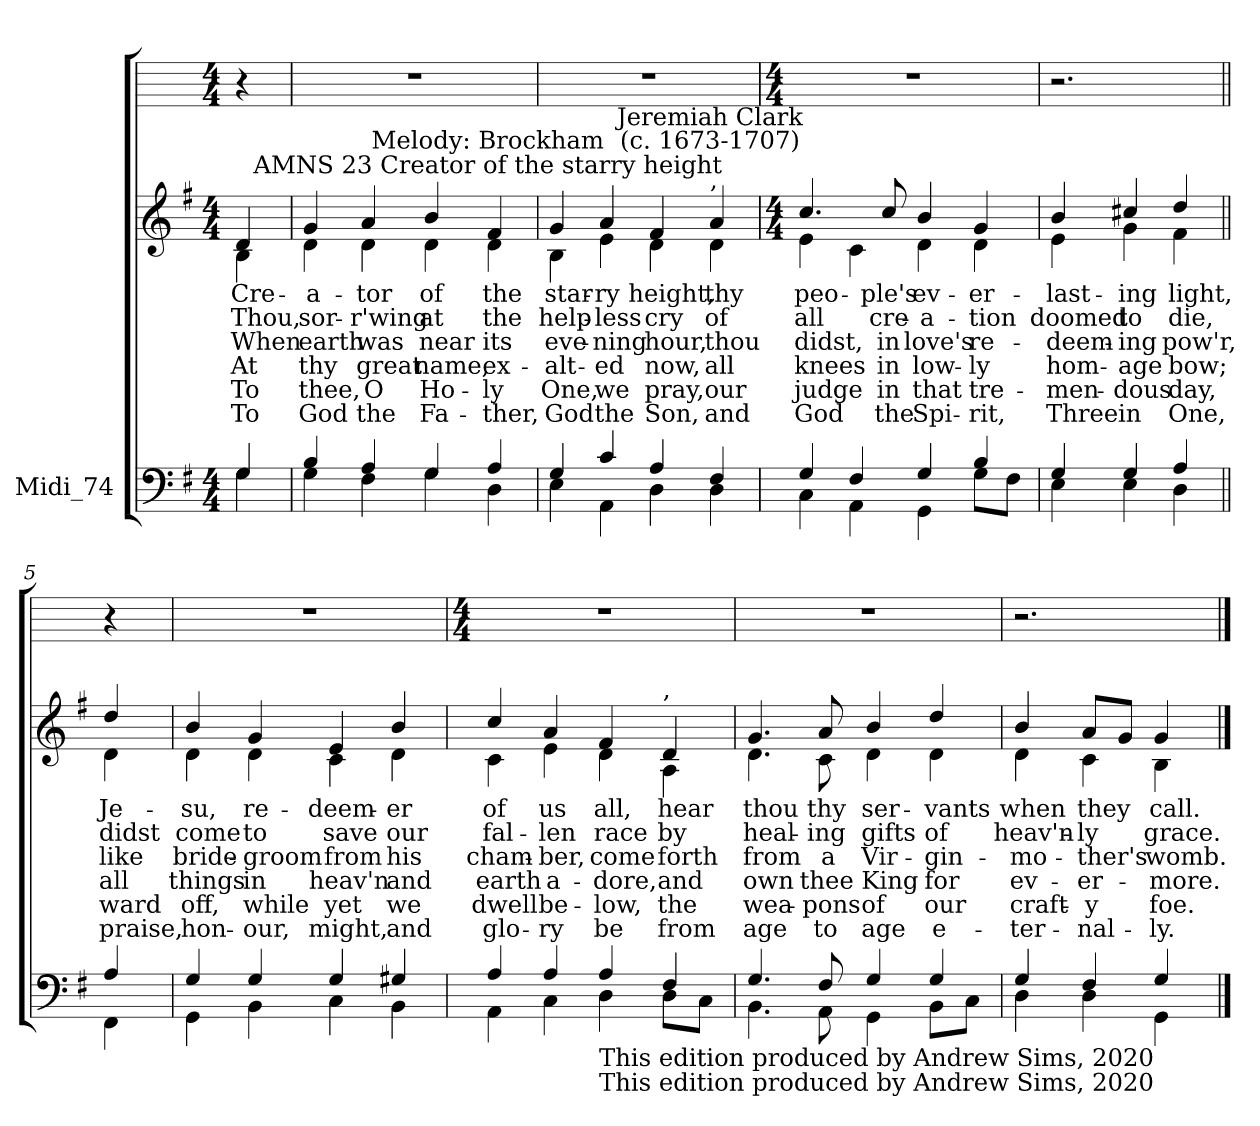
**kern	**kern	**text	**text	**text	**text	**text	**text	**kern
*part3	*part2	*part2	*part2	*part2	*part2	*part2	*part2	*part1
*staff3	*staff2	*staff2	*staff2	*staff2	*staff2	*staff2	*staff2	*staff1
*I"Midi_74	*	*	*	*	*	*	*	*
*clefF4	*clefG2	*	*	*	*	*	*	*
*k[f#]	*k[f#]	*	*	*	*	*	*	*
*G:	*G:	*	*	*	*	*	*	*
*M4/4	*M4/4	*	*	*	*	*	*	*M4/4
=	=	=	=	=	=	=	=	=
*^	*	*	*	*	*	*	*	*
!	!	!LO:TX:a:cj:t=Latin, tr.\nJ. M. Neale (1818-1866)	!	!	!	!	!	!	!
!	!	!	!LO:LY:b	!LO:LY:b	!LO:LY:b	!LO:LY:b	!LO:LY:b	!LO:LY:b	!
*	*	*^	*	*	*	*	*	*	*
4G/	4G\	4d/	4B\	Cre-	-Thou,	When	At	To	To	4r
=1	=1	=1	=1	=1	=1	=1	=1	=1	=1	=1
!	!	!	!	!LO:LY:b	!LO:LY:b	!LO:LY:b	!LO:LY:b	!LO:LY:b	!LO:LY:b	!
4B/	4G\	4g/	4d\	a-	-sor-	-earth	thy	thee,	God	1r
!	!	!	!	!LO:LY:b	!LO:LY:b	!LO:LY:b	!LO:LY:b	!LO:LY:b	!LO:LY:b	!
4A/	4F#\	4a/	4d\	tor	r'wing	was	great	O	the	.
!	!	!	!	!LO:LY:b	!LO:LY:b	!LO:LY:b	!LO:LY:b	!LO:LY:b	!LO:LY:b	!
4G/	4G\	4b/	4d\	of	at	near	name,	Ho-	-Fa-	.
!	!	!LO:TX:a:cj:t=AMNS 23 Creator of the starry height	!	!	!	!	!	!	!	!
!	!	!LO:TX:a:cj:t=Melody&colon; Brockham	!	!	!	!	!	!	!	!
!	!	!	!	!LO:LY:b	!LO:LY:b	!LO:LY:b	!LO:LY:b	!LO:LY:b	!LO:LY:b	!
4A/	4D\	4f#/	4d\	-the	the	its	ex-	-ly	ther,	.
=2	=2	=2	=2	=2	=2	=2	=2	=2	=2	=2
!	!	!	!	!LO:LY:b	!LO:LY:b	!LO:LY:b	!LO:LY:b	!LO:LY:b	!LO:LY:b	!
4G/	4E\	4g/	4B\	star-	-help-	-eve-	-alt-	-One,	God	1r
!	!	!	!	!LO:LY:b	!LO:LY:b	!LO:LY:b	!LO:LY:b	!LO:LY:b	!LO:LY:b	!
4c/	4AA\	4a/	4e\	ry	less	ning	ed	we	the	.
!	!	!	!	!LO:LY:b	!LO:LY:b	!LO:LY:b	!LO:LY:b	!LO:LY:b	!LO:LY:b	!
4A/	4D\	4f#/	4d\	height,	cry	hour,	now,	pray,	Son,	.
!	!	!LO:TX:a:t=,	!	!	!	!	!	!	!	!
!	!	!LO:TX:a:cj:t=Jeremiah Clark\n(c. 1673-1707)	!	!	!	!	!	!	!	!
!	!	!	!	!LO:LY:b	!LO:LY:b	!LO:LY:b	!LO:LY:b	!LO:LY:b	!LO:LY:b	!
4F#/	4D\	4a/	4d\	thy	of	thou	all	our	and	.
!!LO:LB:g=z
=3	=3	=3	=3	=3	=3	=3	=3	=3	=3	=3
*	*	*M4/4	*	*	*	*	*	*	*	*M4/4
!	!	!	!	!LO:LY:b	!LO:LY:b	!LO:LY:b	!LO:LY:b	!LO:LY:b	!LO:LY:b	!
4G/	4C\	4.cc/	4e\	peo-	-all	didst,	knees	judge	God	1r
4F#/	4AA\	.	4c\	.	.	.	.	.	.	.
!	!	!	!	!LO:LY:b	!LO:LY:b	!LO:LY:b	!LO:LY:b	!LO:LY:b	!LO:LY:b	!
.	.	8cc/	.	ple's	cre-	-in	in	in	the	.
!	!	!	!	!LO:LY:b	!LO:LY:b	!LO:LY:b	!LO:LY:b	!LO:LY:b	!LO:LY:b	!
4G/	4GG\	4b/	4d\	ev-	-a-	-love's	low-	-that	Spi-	.
!	!	!	!	!LO:LY:b	!LO:LY:b	!LO:LY:b	!LO:LY:b	!LO:LY:b	!LO:LY:b	!
4B/	8G\L	4g/	4d\	-er-	-tion	re-	-ly	tre-	-rit,	.
.	8F#\J	.	.	.	.	.	.	.	.	.
=4	=4	=4	=4	=4	=4	=4	=4	=4	=4	=4
!	!	!	!	!LO:LY:b	!LO:LY:b	!LO:LY:b	!LO:LY:b	!LO:LY:b	!LO:LY:b	!
4G/	4E\	4b/	4e\	last-	-doomed	deem-	-hom-	-men-	-Three	2.r
!	!	!	!	!LO:LY:b	!LO:LY:b	!LO:LY:b	!LO:LY:b	!LO:LY:b	!LO:LY:b	!
4G/	4E\	4cc#X/	4g\	ing	to	ing	age	dous	in	.
!	!	!	!	!LO:LY:b	!LO:LY:b	!LO:LY:b	!LO:LY:b	!LO:LY:b	!LO:LY:b	!
4A/	4D\	4dd/	4f#\	light,	die,	pow'r,	bow;	day,	One,	.
=5||	=5||	=5||	=5||	=5||	=5||	=5||	=5||	=5||	=5||	=5||
!	!	!	!	!LO:LY:b	!LO:LY:b	!LO:LY:b	!LO:LY:b	!LO:LY:b	!LO:LY:b	!
4A/	4FF#\	4dd/	4d\	Je-	-didst	like	all	ward	praise,	4r
=6	=6	=6	=6	=6	=6	=6	=6	=6	=6	=6
!	!	!	!	!LO:LY:b	!LO:LY:b	!LO:LY:b	!LO:LY:b	!LO:LY:b	!LO:LY:b	!
4G/	4GG\	4b/	4d\	su,	come	bride-	-things	off,	hon-	1r
!	!	!	!	!LO:LY:b	!LO:LY:b	!LO:LY:b	!LO:LY:b	!LO:LY:b	!LO:LY:b	!
4G/	4BB\	4g/	4d\	-re-	-to	groom	in	while	our,	.
!	!	!	!	!LO:LY:b	!LO:LY:b	!LO:LY:b	!LO:LY:b	!LO:LY:b	!LO:LY:b	!
4G/	4C\	4e/	4c\	deem-	-save	from	heav'n	yet	might,	.
!	!	!	!	!LO:LY:b	!LO:LY:b	!LO:LY:b	!LO:LY:b	!LO:LY:b	!LO:LY:b	!
4G#X/	4BB\	4b/	4d\	er	our	his	and	we	and	.
!!LO:LB:g=z
=7	=7	=7	=7	=7	=7	=7	=7	=7	=7	=7
*	*	*	*	*	*	*	*	*	*	*M4/4
!	!	!	!	!LO:LY:b	!LO:LY:b	!LO:LY:b	!LO:LY:b	!LO:LY:b	!LO:LY:b	!
4A/	4AA\	4cc/	4c\	of	fal-	-cham-	-earth	dwell	glo-	1r
!	!	!	!	!LO:LY:b	!LO:LY:b	!LO:LY:b	!LO:LY:b	!LO:LY:b	!LO:LY:b	!
4A/	4C\	4a/	4e\	-us	len	ber,	a-	-be-	-ry	.
!LO:TX:b:t=This edition produced by Andrew Sims, 2020	!	!	!	!	!	!	!	!	!	!
!LO:TX:b:t=This edition produced by Andrew Sims, 2020	!	!	!	!	!	!	!	!	!	!
!	!	!	!	!LO:LY:b	!LO:LY:b	!LO:LY:b	!LO:LY:b	!LO:LY:b	!LO:LY:b	!
4A/	4D\	4f#/	4d\	all,	race	come	dore,	low,	be	.
!	!	!LO:TX:a:t=,	!	!	!	!	!	!	!	!
!	!	!	!	!LO:LY:b	!LO:LY:b	!LO:LY:b	!LO:LY:b	!LO:LY:b	!LO:LY:b	!
4F#/	8D\L	4d/	4A\	hear	by	forth	and	the	from	.
.	8C\J	.	.	.	.	.	.	.	.	.
=8	=8	=8	=8	=8	=8	=8	=8	=8	=8	=8
!	!	!	!	!LO:LY:b	!LO:LY:b	!LO:LY:b	!LO:LY:b	!LO:LY:b	!LO:LY:b	!
4.G/	4.BB\	4.g/	4.d\	thou	heal-	-from	own	wea-	-age	1r
!	!	!	!	!LO:LY:b	!LO:LY:b	!LO:LY:b	!LO:LY:b	!LO:LY:b	!LO:LY:b	!
8F#/	8AA\	8a/	8c\	thy	ing	a	thee	pons	to	.
!	!	!	!	!LO:LY:b	!LO:LY:b	!LO:LY:b	!LO:LY:b	!LO:LY:b	!LO:LY:b	!
4G/	4GG\	4b/	4d\	ser-	-gifts	Vir-	-King	of	age	.
!	!	!	!	!LO:LY:b	!LO:LY:b	!LO:LY:b	!LO:LY:b	!LO:LY:b	!LO:LY:b	!
4G/	8BB\L	4dd/	4d\	vants	of	gin-	-for	our	e-	.
.	8C\J	.	.	.	.	.	.	.	.	.
=9	=9	=9	=9	=9	=9	=9	=9	=9	=9	=9
!	!	!	!	!LO:LY:b	!LO:LY:b	!LO:LY:b	!LO:LY:b	!LO:LY:b	!LO:LY:b	!
4G/	4D\	4b/	4d\	-when	heav'n-	-mo-	-ev-	-craft-	-ter-	2.r
!	!	!	!	!LO:LY:b	!LO:LY:b	!LO:LY:b	!LO:LY:b	!LO:LY:b	!LO:LY:b	!
4F#/	4D\	8a/L	4c\	-they	ly	ther's	er-	-y	nal-	.
.	.	8g/J	.	.	.	.	.	.	.	.
!	!	!	!	!LO:LY:b	!LO:LY:b	!LO:LY:b	!LO:LY:b	!LO:LY:b	!LO:LY:b	!
4G/	4GG\	4g/	4B\	-call.	grace.	womb.	more.	foe.	ly.	.
*v	*v	*	*	*	*	*	*	*	*	*
*	*v	*v	*	*	*	*	*	*	*
==	==	==	==	==	==	==	==	==
*-	*-	*-	*-	*-	*-	*-	*-	*-
